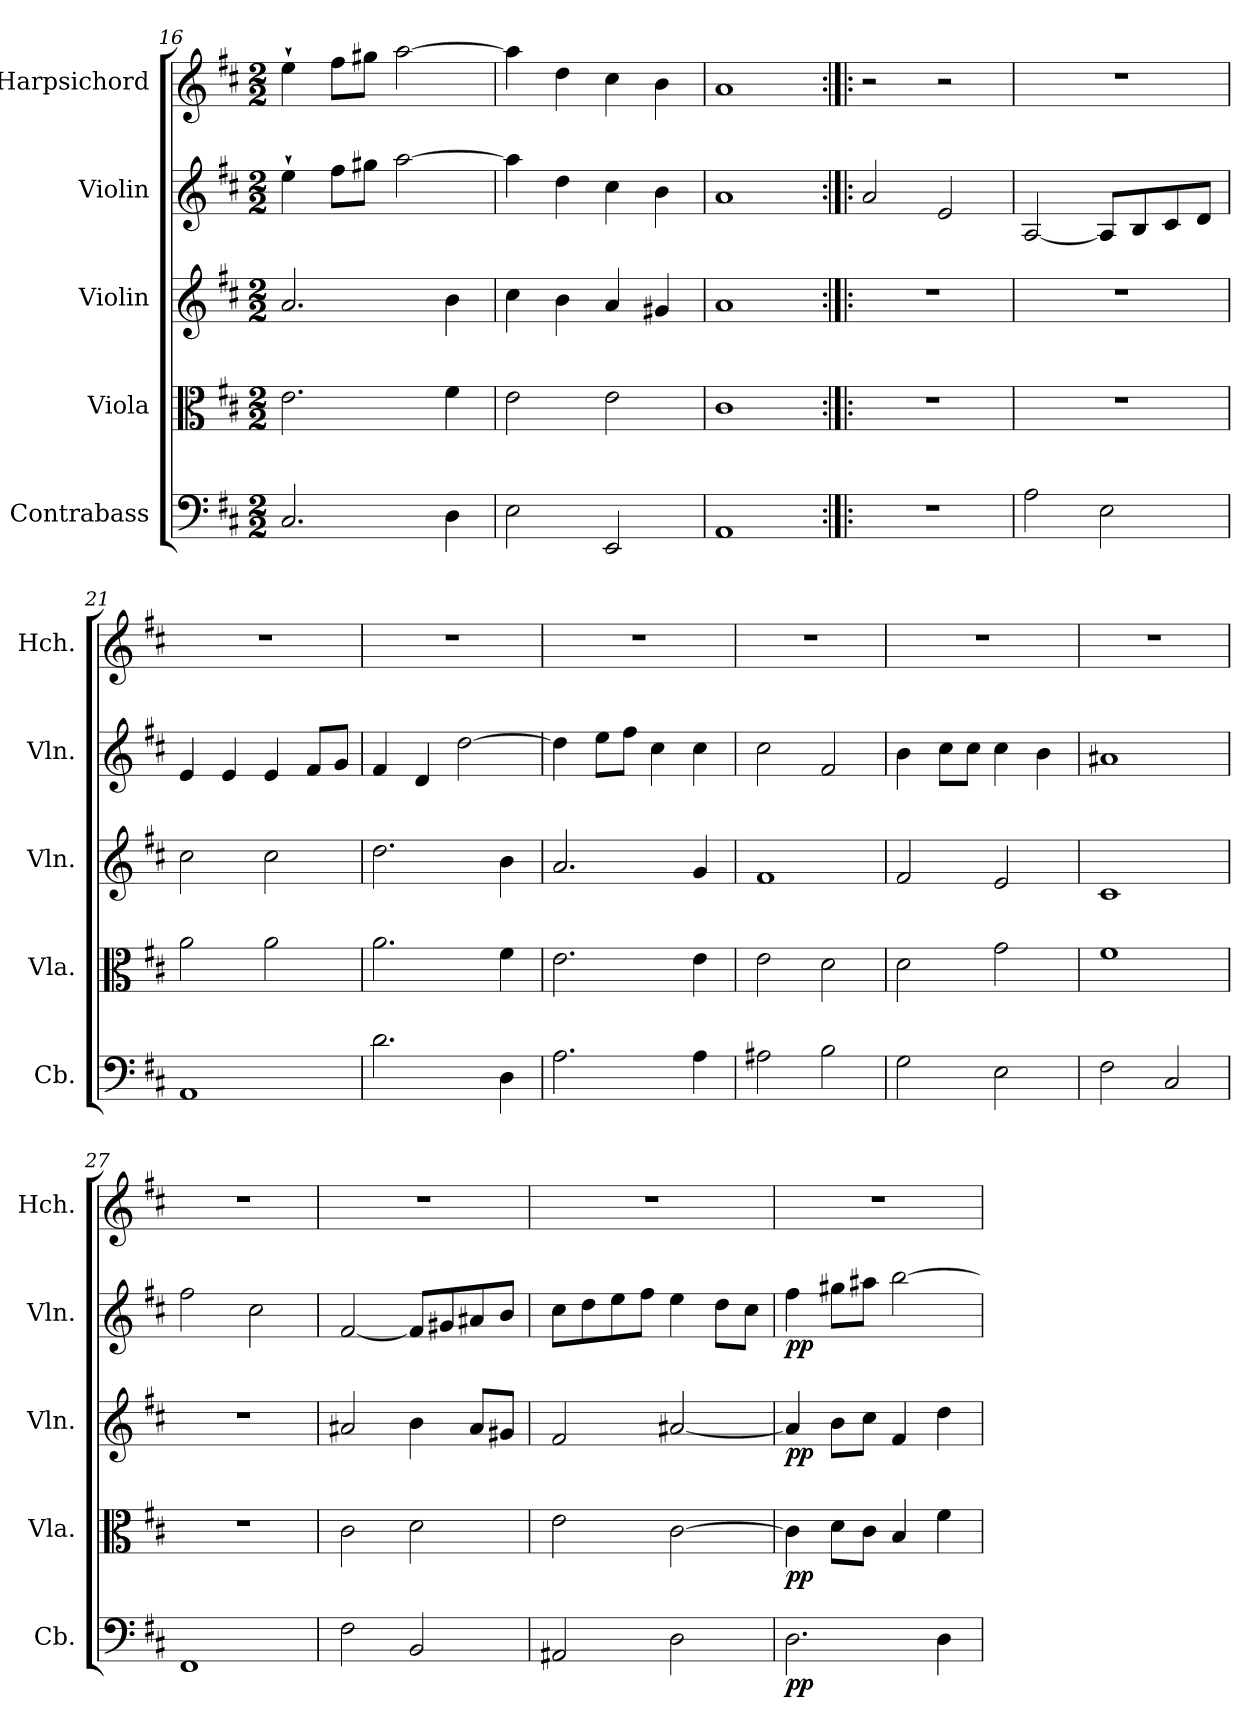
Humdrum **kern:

**kern	**dynam	**kern	**dynam	**kern	**dynam	**kern	**dynam	**kern
*part5	*part5	*part4	*part4	*part3	*part3	*part2	*part2	*part1
*staff5	*staff5	*staff4	*staff4	*staff3	*staff3	*staff2	*staff2	*staff1
*I"Contrabass	*	*I"Viola	*	*I"Violin	*	*I"Violin	*	*I"Harpsichord
*I'Cb.	*	*I'Vla.	*	*I'Vln.	*	*I'Vln.	*	*I'Hch.
*clefF4	*	*clefC3	*	*clefG2	*	*clefG2	*	*clefG2
*ITrd7c12	*	*	*	*	*	*	*	*
*k[f#c#]	*	*k[f#c#]	*	*k[f#c#]	*	*k[f#c#]	*	*k[f#c#]
*M2/2	*	*M2/2	*	*M2/2	*	*M2/2	*	*M2/2
=16	=16	=16	=16	=16	=16	=16	=16	=16
2.CC#/	.	2.e\	.	2.a/	.	4ee`\	.	4ee`\
.	.	.	.	.	.	8ff#\L	.	8ff#\L
.	.	.	.	.	.	8gg#X\J	.	8gg#X\J
.	.	.	.	.	.	[2aa\	.	[2aa\
4DD\	.	4f#\	.	4b\	.	.	.	.
=17	=17	=17	=17	=17	=17	=17	=17	=17
2EE\	.	2e\	.	4cc#\	.	4aa\]	.	4aa\]
.	.	.	.	4b\	.	4dd\	.	4dd\
2EEE/	.	2e\	.	4a/	.	4cc#\	.	4cc#\
.	.	.	.	4g#X/	.	4b\	.	4b\
=18	=18	=18	=18	=18	=18	=18	=18	=18
1AAA	.	1c#	.	1a	.	1a	.	1a
=19:|!|:	=19:|!|:	=19:|!|:	=19:|!|:	=19:|!|:	=19:|!|:	=19:|!|:	=19:|!|:	=19:|!|:
!	!	!	!	!	!	!	!LO:DY:b	!
1r	.	1r	.	1r	.	2a/	other-dynamics	2r
.	.	.	.	.	.	2e/	.	2r
=20	=20	=20	=20	=20	=20	=20	=20	=20
2AA\	.	1r	.	1r	.	[2A/	.	1r
2EE\	.	.	.	.	.	8A/L]	.	.
.	.	.	.	.	.	8B/	.	.
.	.	.	.	.	.	8c#/	.	.
.	.	.	.	.	.	8d/J	.	.
=21	=21	=21	=21	=21	=21	=21	=21	=21
1AAA	.	2a\	.	2cc#\	.	4e/	.	1r
.	.	.	.	.	.	4e/	.	.
.	.	2a\	.	2cc#\	.	4e/	.	.
.	.	.	.	.	.	8f#/L	.	.
.	.	.	.	.	.	8g/J	.	.
=22	=22	=22	=22	=22	=22	=22	=22	=22
2.D\	.	2.a\	.	2.dd\	.	4f#/	.	1r
.	.	.	.	.	.	4d/	.	.
.	.	.	.	.	.	[2dd\	.	.
4DD\	.	4f#\	.	4b\	.	.	.	.
!!LO:LB:g=z
=23	=23	=23	=23	=23	=23	=23	=23	=23
2.AA\	.	2.e\	.	2.a/	.	4dd\]	.	1r
.	.	.	.	.	.	8ee\L	.	.
.	.	.	.	.	.	8ff#\J	.	.
.	.	.	.	.	.	4cc#\	.	.
4AA\	.	4e\	.	4g/	.	4cc#\	.	.
=24	=24	=24	=24	=24	=24	=24	=24	=24
2AA#X\	.	2e\	.	1f#	.	2cc#\	.	1r
2BB\	.	2d\	.	.	.	2f#/	.	.
=25	=25	=25	=25	=25	=25	=25	=25	=25
2GG\	.	2d\	.	2f#/	.	4b\	.	1r
.	.	.	.	.	.	8cc#\L	.	.
.	.	.	.	.	.	8cc#\J	.	.
2EE\	.	2g\	.	2e/	.	4cc#\	.	.
.	.	.	.	.	.	4b\	.	.
=26	=26	=26	=26	=26	=26	=26	=26	=26
2FF#\	.	1f#	.	1c#	.	1a#X	.	1r
2CC#/	.	.	.	.	.	.	.	.
=27	=27	=27	=27	=27	=27	=27	=27	=27
1FFF#	.	1r	.	1r	.	2ff#\	.	1r
.	.	.	.	.	.	2cc#\	.	.
=28	=28	=28	=28	=28	=28	=28	=28	=28
2FF#\	.	2c#\	.	2a#X/	.	[2f#/	.	1r
2BBB/	.	2d\	.	4b\	.	8f#/L]	.	.
.	.	.	.	.	.	8g#X/	.	.
.	.	.	.	8a#/L	.	8a#X/	.	.
.	.	.	.	8g#X/J	.	8b/J	.	.
=29	=29	=29	=29	=29	=29	=29	=29	=29
2AAA#X/	.	2e\	.	2f#/	.	8cc#\L	.	1r
.	.	.	.	.	.	8dd\	.	.
.	.	.	.	.	.	8ee\	.	.
.	.	.	.	.	.	8ff#\J	.	.
2DD\	.	[2c#\	.	[2a#X/	.	4ee\	.	.
.	.	.	.	.	.	8dd\L	.	.
.	.	.	.	.	.	8cc#\J	.	.
!!LO:PB:g=z
=30	=30	=30	=30	=30	=30	=30	=30	=30
!	!LO:DY:b	!	!LO:DY:b	!	!LO:DY:b	!	!LO:DY:b	!
2.DD\	pp	4c#\]	pp	4a#/]	pp	4ff#\	pp	1r
.	.	8d\L	.	8b\L	.	8gg#X\L	.	.
.	.	8c#\J	.	8cc#\J	.	8aa#X\J	.	.
.	.	4B/	.	4f#/	.	[2bb\	.	.
4DD\	.	4f#\	.	4dd\	.	.	.	.
=	=	=	=	=	=	=	=	=
*-	*-	*-	*-	*-	*-	*-	*-	*-
